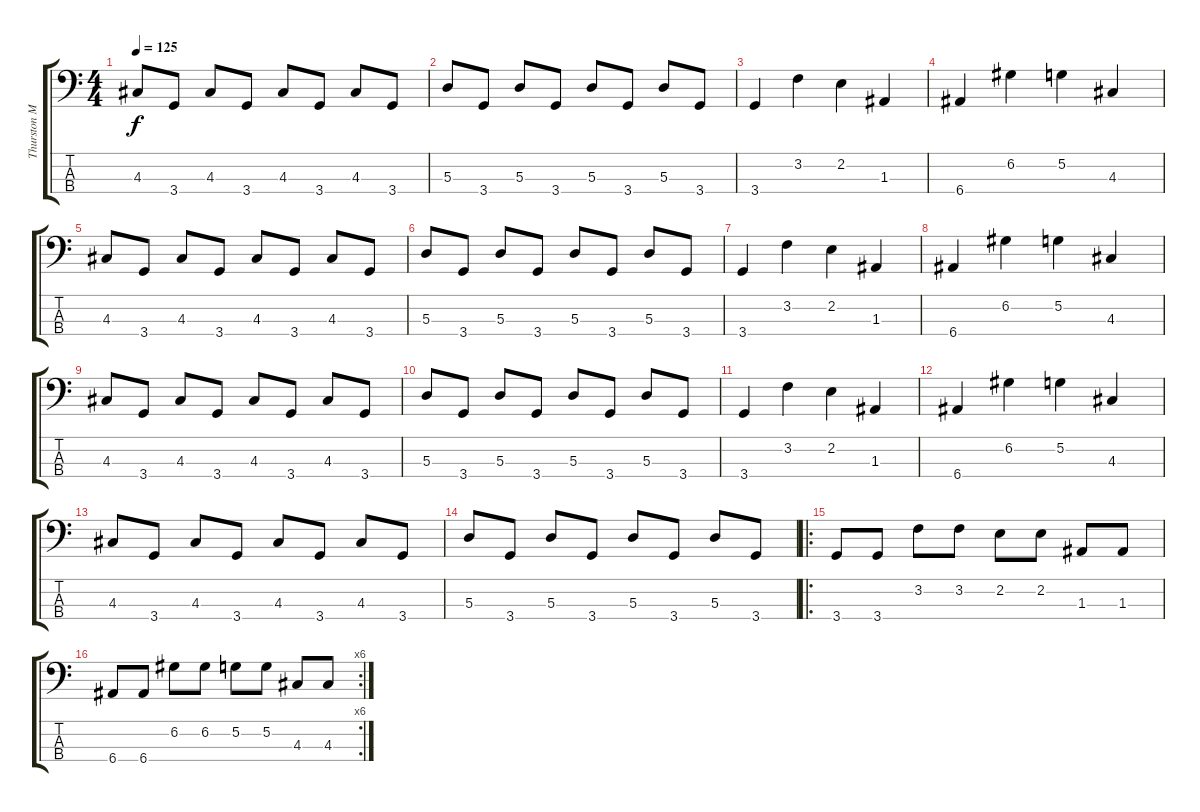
\track ("Thurston Moore" "Thurston M") {instrument electricbasspick}
\staff {score tabs}
\tuning (G2 D2 A1 E1) {hide}
\ts (4 4)
\tempo 125
\clef f4
\ks c
4.3.8{dy f} 3.4.8 4.3.8 3.4.8 4.3.8 3.4.8 4.3.8 3.4.8 |
5.3.8 3.4.8 5.3.8 3.4.8 5.3.8 3.4.8 5.3.8 3.4.8 |
3.4.4 3.2.4 2.2.4 1.3.4 |
6.4.4 6.2.4 5.2.4 4.3.4 |
4.3.8 3.4.8 4.3.8 3.4.8 4.3.8 3.4.8 4.3.8 3.4.8 |
5.3.8 3.4.8 5.3.8 3.4.8 5.3.8 3.4.8 5.3.8 3.4.8 |
3.4.4 3.2.4 2.2.4 1.3.4 |
6.4.4 6.2.4 5.2.4 4.3.4 |
4.3.8 3.4.8 4.3.8 3.4.8 4.3.8 3.4.8 4.3.8 3.4.8 |
5.3.8 3.4.8 5.3.8 3.4.8 5.3.8 3.4.8 5.3.8 3.4.8 |
3.4.4 3.2.4 2.2.4 1.3.4 |
6.4.4 6.2.4 5.2.4 4.3.4 |
4.3.8 3.4.8 4.3.8 3.4.8 4.3.8 3.4.8 4.3.8 3.4.8 |
5.3.8 3.4.8 5.3.8 3.4.8 5.3.8 3.4.8 5.3.8 3.4.8 |
\ro
3.4.8 3.4.8 3.2.8 3.2.8 2.2.8 2.2.8 1.3.8 1.3.8 |
\rc 6
6.4.8 6.4.8 6.2.8 6.2.8 5.2.8 5.2.8 4.3.8 4.3.8
